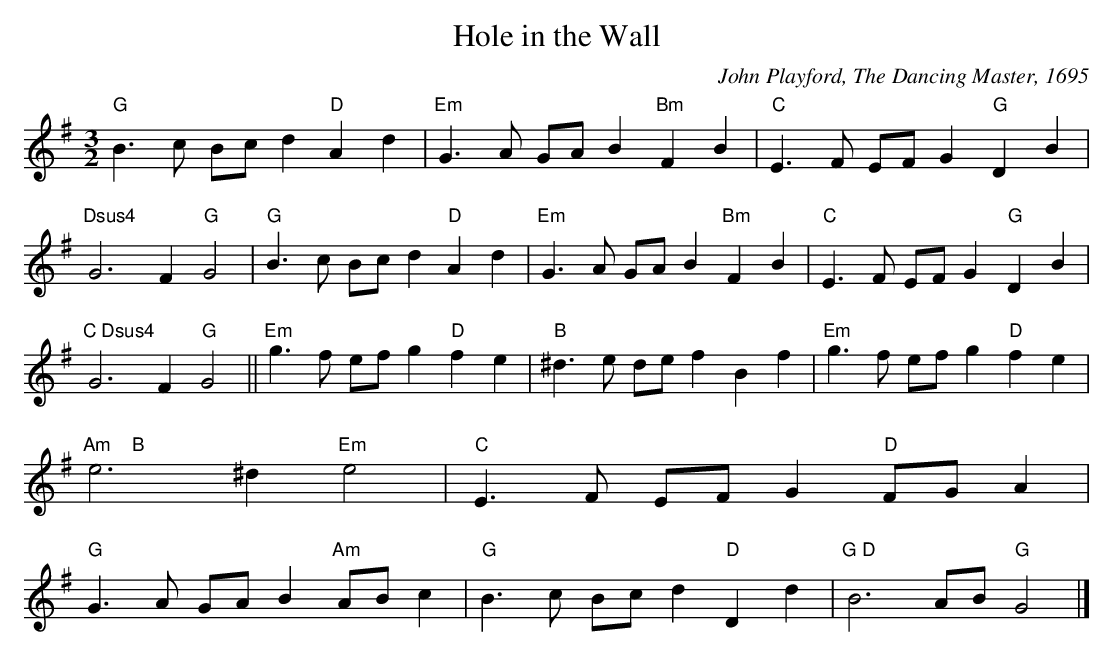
X:1
T:Hole in the Wall
C:John Playford, The Dancing Master, 1695
K:G major
M:3/2
L:1/4
"G"B3/c/ B/c/d"D"Ad | "Em"G3/A/ G/A/B"Bm"FB | "C"E3/F/ E/F/G"G"DB | "Dsus4"G3F"G"G2 | "G"B3/c/ B/c/d"D"Ad | \
"Em"G3/A/ G/A/B"Bm"FB |
"C"E3/F/ E/F/G"G"DB | "C Dsus4"G3F"G"G2 ||
"Em"g3/f/ e/f/g"D"fe | "B"^d3/e/ d/e/fBf | "Em"g3/f/ e/f/g"D"fe | "Am    B"e3^d"Em"e2 |
"C"E3/F/ E/F/G"D"F/G/A | "G"G3/A/ G/A/B"Am"A/B/c | "G"B3/c/ B/c/d"D"Dd | "G D"B3A/B/"G"G2 |]
